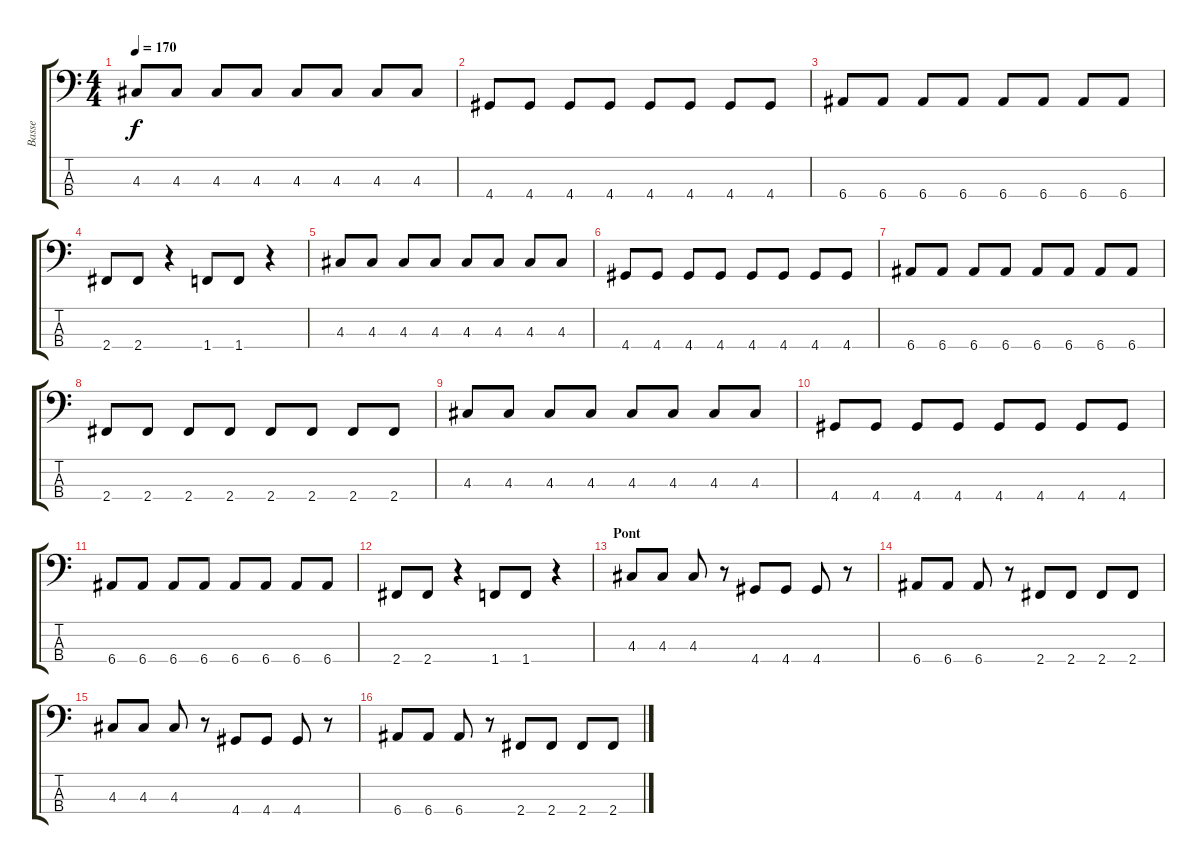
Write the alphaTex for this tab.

\track ("Basse" "Basse") {instrument electricbassfinger}
\staff {score tabs}
\tuning (G2 D2 A1 E1) {hide}
\ts (4 4)
\tempo 170
\clef f4
\ks c
4.3.8{dy f} 4.3.8 4.3.8 4.3.8 4.3.8 4.3.8 4.3.8 4.3.8 |
4.4.8 4.4.8 4.4.8 4.4.8 4.4.8 4.4.8 4.4.8 4.4.8 |
6.4.8 6.4.8 6.4.8 6.4.8 6.4.8 6.4.8 6.4.8 6.4.8 |
2.4.8 2.4.8 r.4 1.4.8 1.4.8 r.4 |
4.3.8 4.3.8 4.3.8 4.3.8 4.3.8 4.3.8 4.3.8 4.3.8 |
4.4.8 4.4.8 4.4.8 4.4.8 4.4.8 4.4.8 4.4.8 4.4.8 |
6.4.8 6.4.8 6.4.8 6.4.8 6.4.8 6.4.8 6.4.8 6.4.8 |
2.4.8 2.4.8 2.4.8 2.4.8 2.4.8 2.4.8 2.4.8 2.4.8 |
4.3.8 4.3.8 4.3.8 4.3.8 4.3.8 4.3.8 4.3.8 4.3.8 |
4.4.8 4.4.8 4.4.8 4.4.8 4.4.8 4.4.8 4.4.8 4.4.8 |
6.4.8 6.4.8 6.4.8 6.4.8 6.4.8 6.4.8 6.4.8 6.4.8 |
2.4.8 2.4.8 r.4 1.4.8 1.4.8 r.4 |
\section ("" "Pont")
4.3.8 4.3.8 4.3.8 r.8 4.4.8 4.4.8 4.4.8 r.8 |
6.4.8 6.4.8 6.4.8 r.8 2.4.8 2.4.8 2.4.8 2.4.8 |
4.3.8 4.3.8 4.3.8 r.8 4.4.8 4.4.8 4.4.8 r.8 |
6.4.8 6.4.8 6.4.8 r.8 2.4.8 2.4.8 2.4.8 2.4.8
